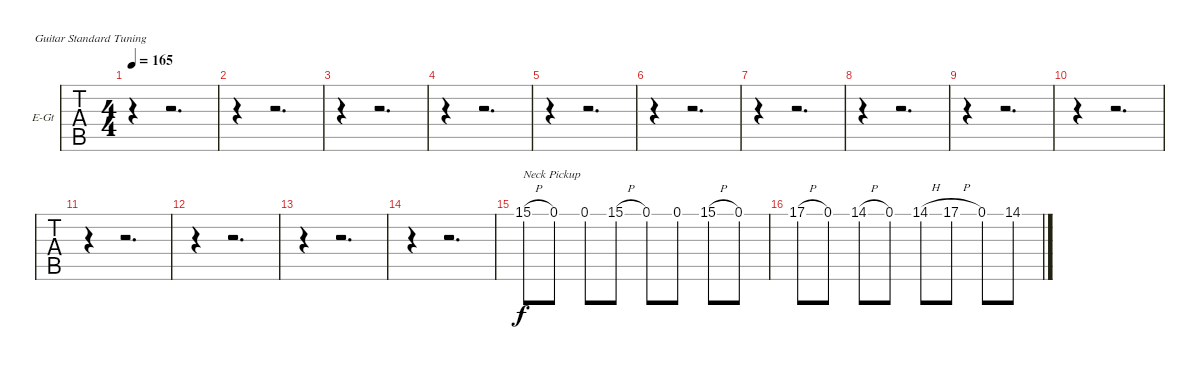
\bracketExtendMode groupsimilarinstruments
\firstSystemTrackNameOrientation horizontal
\otherSystemsTrackNameOrientation horizontal
\track ("Guitar 1 (Solo) Marcel" "E-Gt") {instrument distortionguitar}
\staff {tabs}
\tuning (E4 B3 G3 D3 A2 E2)
\ts (4 4)
\tempo 165
\clef g2
\ks c
r.4{dy f} r.2{d} |
r.4 r.2{d} |
r.4 r.2{d} |
r.4 r.2{d} |
r.4 r.2{d} |
r.4 r.2{d} |
r.4 r.2{d} |
r.4 r.2{d} |
r.4 r.2{d} |
r.4 r.2{d} |
r.4 r.2{d} |
r.4 r.2{d} |
r.4 r.2{d} |
r.4 r.2{d} |
15.1{h}.8{txt "Neck Pickup"} 0.1.8 0.1.8 15.1{h}.8 0.1.8 0.1.8 15.1{h}.8 0.1.8 |
17.1{h}.8 0.1.8 14.1{h}.8 0.1.8 14.1{h}.8 17.1{h}.8 0.1.8 14.1.8
